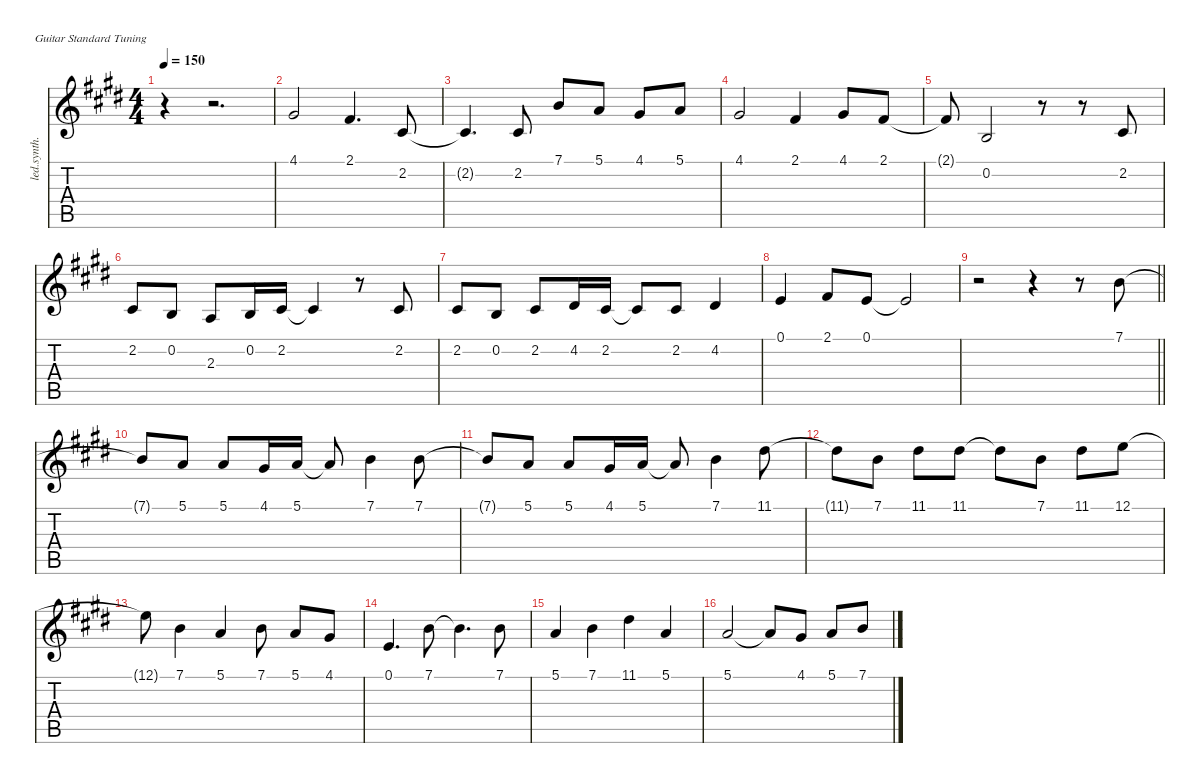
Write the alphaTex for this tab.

\defaultSystemsLayout 4
\hideDynamics
\bracketExtendMode nobrackets
\track ("Harmony" "led.synth.") {instrument lead6voice}
\staff {score tabs}
\tuning (E4 B3 G3 D3 A2 E2)
\ts (4 4)
\tempo 150
\clef g2
\ks c#minor
r.4{dy f} r.2{d} |
4.1{acc #}.2 2.1{acc #}.4{d} 2.2{acc #}.8 |
2.2{t acc #}.4{d} 2.2{acc #}.8 7.1{acc forcenatural}.8 5.1{acc forcenatural}.8 4.1{acc #}.8 5.1{acc forcenatural}.8 |
4.1{acc #}.2 2.1{acc #}.4 4.1{acc #}.8 2.1{acc #}.8 |
2.1{t acc #}.8 0.2{acc forcenatural}.2 r.8 r.8 2.2{acc #}.8 |
2.2{acc #}.8 0.2{acc forcenatural}.8 2.3{acc forcenatural}.8 0.2{acc forcenatural}.16 2.2{acc #}.16 2.2{t acc #}.4 r.8 2.2{acc #}.8 |
2.2{acc #}.8 0.2{acc forcenatural}.8 2.2{acc #}.8 4.2{acc #}.16 2.2{acc #}.16 2.2{t acc #}.8 2.2{acc #}.8 4.2{acc #}.4 |
0.1{acc forcenatural}.4 2.1{acc #}.8 0.1{acc forcenatural}.8 0.1{t acc forcenatural}.2 |
\barLineRight lightlight
r.2 r.4 r.8 7.1{acc forcenatural}.8 |
7.1{t acc forcenatural}.8 5.1{acc forcenatural}.8 5.1{acc forcenatural}.8 4.1{acc #}.16 5.1{acc forcenatural}.16 5.1{t acc forcenatural}.8 7.1{acc forcenatural}.4 7.1{acc forcenatural}.8 |
7.1{t acc forcenatural}.8 5.1{acc forcenatural}.8 5.1{acc forcenatural}.8 4.1{acc #}.16 5.1{acc forcenatural}.16 5.1{t acc forcenatural}.8 7.1{acc forcenatural}.4 11.1{acc #}.8 |
11.1{t acc #}.8 7.1{acc forcenatural}.8 11.1{acc #}.8 11.1{acc #}.8 11.1{t acc #}.8 7.1{acc forcenatural}.8 11.1{acc #}.8 12.1{acc forcenatural}.8 |
12.1{t acc forcenatural}.8 7.1{acc forcenatural}.4 5.1{acc forcenatural}.4 7.1{acc forcenatural}.8 5.1{acc forcenatural}.8 4.1{acc #}.8 |
0.1{acc forcenatural}.4{d} 7.1{acc forcenatural}.8 7.1{t acc forcenatural}.4{d} 7.1{acc forcenatural}.8 |
5.1{acc forcenatural}.4 7.1{acc forcenatural}.4 11.1{acc #}.4 5.1{acc forcenatural}.4 |
5.1{acc forcenatural}.2 5.1{t acc forcenatural}.8 4.1{acc #}.8 5.1{acc forcenatural}.8 7.1{acc forcenatural}.8
